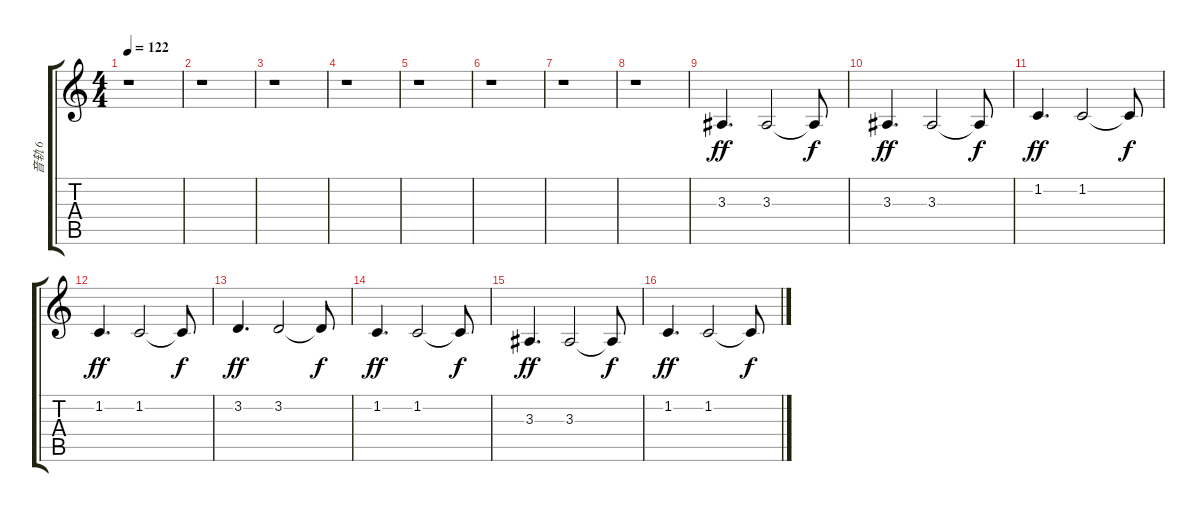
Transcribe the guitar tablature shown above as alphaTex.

\track ("音轨 6" "音轨 6") {instrument tremolostrings}
\staff {score tabs}
\tuning (E4 B3 G3 D3 A2 E2) {hide}
\ts (4 4)
\tempo 122
\clef g2
\ks c
r.1{dy ff instrument tremolostrings} |
r.1 |
r.1 |
r.1 |
r.1 |
r.1 |
r.1 |
r.1 |
3.3.4{d txt ""} 3.3.2 3.3{t}.8{dy f} |
3.3.4{d dy ff} 3.3.2 3.3{t}.8{dy f} |
1.2.4{d dy ff} 1.2.2 1.2{t}.8{dy f} |
1.2.4{d dy ff} 1.2.2 1.2{t}.8{dy f} |
3.2.4{d dy ff} 3.2.2 3.2{t}.8{dy f} |
1.2.4{d dy ff} 1.2.2 1.2{t}.8{dy f} |
3.3.4{d dy ff} 3.3.2 3.3{t}.8{dy f} |
1.2.4{d dy ff} 1.2.2 1.2{t}.8{dy f}
